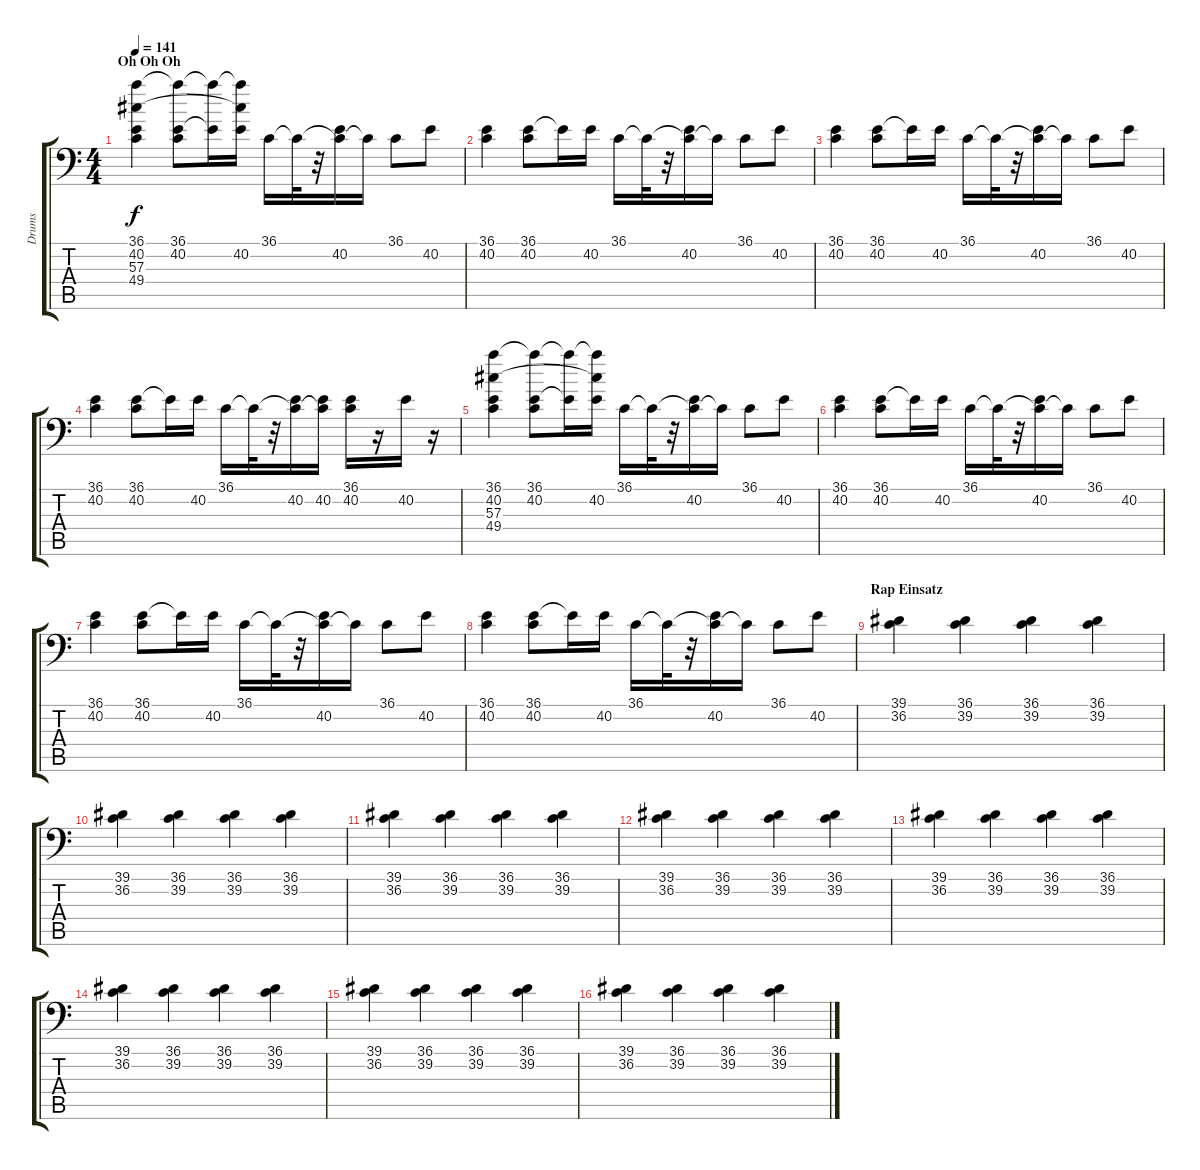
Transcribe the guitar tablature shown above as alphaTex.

\track ("Drums" "Drums") {instrument acousticgrandpiano}
\staff {score tabs}
\tuning (C-1 C-1 C-1 C-1 C-1 C-1) {hide}
\ts (4 4)
\section ("" "Oh Oh Oh")
\tempo 141
\clef f4
\ks c
(36.1 40.2 57.3 49.4).4{dy f} (36.1 40.2 57.3{t}).8 (40.2{t} 57.3{t}).16 (40.2 57.3{t} 49.4{t}).16 36.1.16 36.1{t}.32 r.32 (36.1{t} 40.2).16 36.1{t}.16 36.1.8 40.2.8 |
(36.1 40.2).4 (36.1 40.2).8 40.2{t}.16 40.2.16 36.1.16 36.1{t}.32 r.32 (36.1{t} 40.2).16 36.1{t}.16 36.1.8 40.2.8 |
(36.1 40.2).4 (36.1 40.2).8 40.2{t}.16 40.2.16 36.1.16 36.1{t}.32 r.32 (36.1{t} 40.2).16 36.1{t}.16 36.1.8 40.2.8 |
(36.1 40.2).4 (36.1 40.2).8 40.2{t}.16 40.2.16 36.1.16 36.1{t}.32 r.32 (36.1{t} 40.2).16 (36.1{t} 40.2).16 (36.1 40.2).16 r.16 40.2.16 r.16 |
(36.1 40.2 57.3 49.4).4 (36.1 40.2 57.3{t}).8 (40.2{t} 57.3{t}).16 (40.2 57.3{t} 49.4{t}).16 36.1.16 36.1{t}.32 r.32 (36.1{t} 40.2).16 36.1{t}.16 36.1.8 40.2.8 |
(36.1 40.2).4 (36.1 40.2).8 40.2{t}.16 40.2.16 36.1.16 36.1{t}.32 r.32 (36.1{t} 40.2).16 36.1{t}.16 36.1.8 40.2.8 |
(36.1 40.2).4 (36.1 40.2).8 40.2{t}.16 40.2.16 36.1.16 36.1{t}.32 r.32 (36.1{t} 40.2).16 36.1{t}.16 36.1.8 40.2.8 |
(36.1 40.2).4 (36.1 40.2).8 40.2{t}.16 40.2.16 36.1.16 36.1{t}.32 r.32 (36.1{t} 40.2).16 36.1{t}.16 36.1.8 40.2.8 |
\section ("" "Rap Einsatz")
(39.1 36.2).4 (36.1 39.2).4 (36.1 39.2).4 (36.1 39.2).4 |
(39.1 36.2).4 (36.1 39.2).4 (36.1 39.2).4 (36.1 39.2).4 |
(39.1 36.2).4 (36.1 39.2).4 (36.1 39.2).4 (36.1 39.2).4 |
(39.1 36.2).4 (36.1 39.2).4 (36.1 39.2).4 (36.1 39.2).4 |
(39.1 36.2).4 (36.1 39.2).4 (36.1 39.2).4 (36.1 39.2).4 |
(39.1 36.2).4 (36.1 39.2).4 (36.1 39.2).4 (36.1 39.2).4 |
(39.1 36.2).4 (36.1 39.2).4 (36.1 39.2).4 (36.1 39.2).4 |
(39.1 36.2).4 (36.1 39.2).4 (36.1 39.2).4 (36.1 39.2).4
